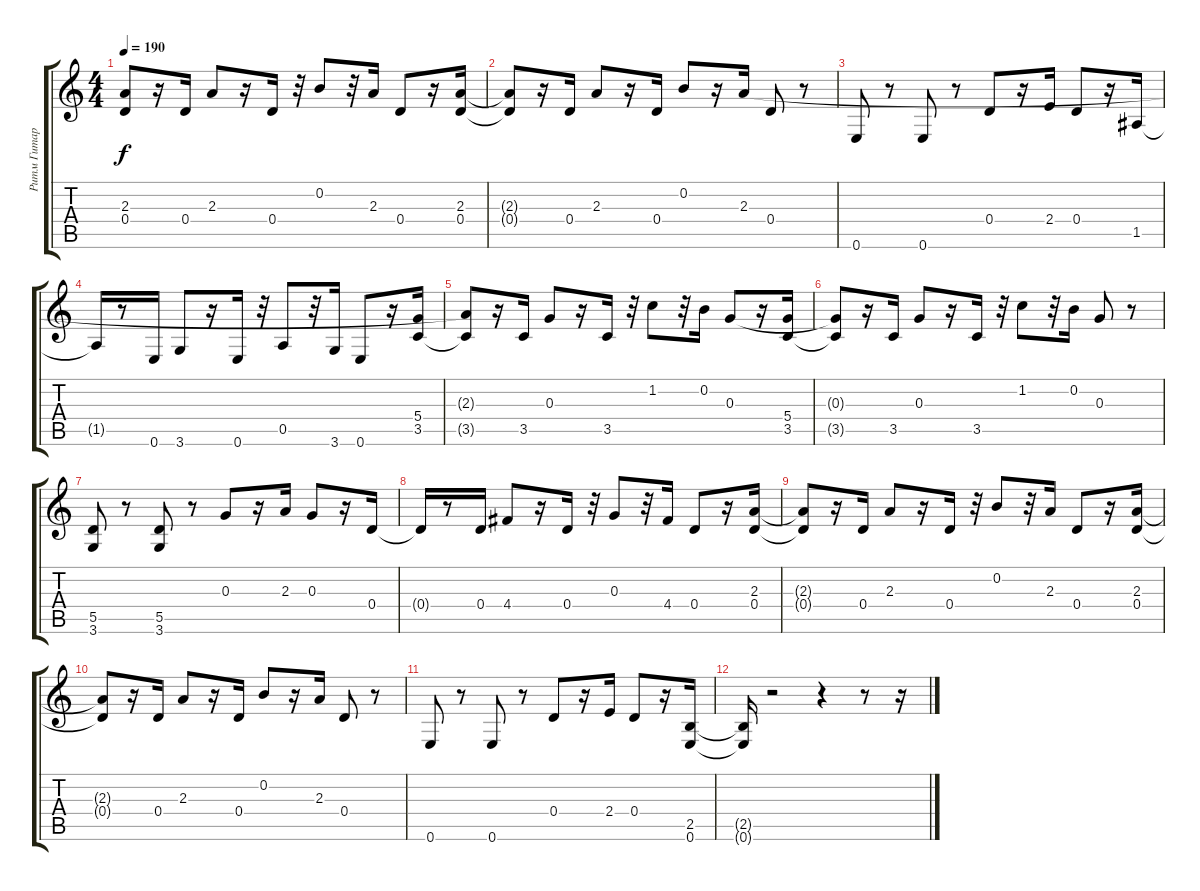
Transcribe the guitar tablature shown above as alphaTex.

\track ("Ритм Гитара" "Ритм Гитар") {instrument overdrivenguitar}
\staff {score tabs}
\tuning (E4 B3 G3 D3 A2 E2) {hide}
\ts (4 4)
\tempo 190
\clef g2
\ks c
(2.3{t} 0.4{t}).8{dy f} r.16 0.4.16 2.3.8 r.16 0.4.16 r.32 0.2.8 r.32 2.3.16 0.4.8 r.16 (2.3 0.4).16 |
(2.3{t} 0.4{t}).8 r.16 0.4.16 2.3.8 r.16 0.4.16 0.2.8 r.16 2.3.16 0.4.8 r.8 |
0.6.8 r.8 0.6.8 r.8 0.4.8 r.16 2.4.16 0.4.8 r.16 1.5.16 |
1.5{t}.16 r.8 0.6.16 3.6.8 r.16 0.6.16 r.32 0.5.8 r.32 3.6.16 0.6.8 r.16 (5.4 3.5).16 |
(2.3{t} 3.5{t}).8 r.16 3.5.16 0.3.8 r.16 3.5.16 r.32 1.2.8 r.32 0.2.16 0.3.8 r.16 (5.4 3.5).16 |
(0.3{t} 3.5{t}).8 r.16 3.5.16 0.3.8 r.16 3.5.16 r.32 1.2.8 r.32 0.2.16 0.3.8 r.8 |
(5.5 3.6).8 r.8 (5.5 3.6).8 r.8 0.3.8 r.16 2.3.16 0.3.8 r.16 0.4.16 |
0.4{t}.16 r.8 0.4.16 4.4.8 r.16 0.4.16 r.32 0.3.8 r.32 4.4.16 0.4.8 r.16 (2.3 0.4).16 |
(2.3{t} 0.4{t}).8 r.16 0.4.16 2.3.8 r.16 0.4.16 r.32 0.2.8 r.32 2.3.16 0.4.8 r.16 (2.3 0.4).16 |
(2.3{t} 0.4{t}).8 r.16 0.4.16 2.3.8 r.16 0.4.16 0.2.8 r.16 2.3.16 0.4.8 r.8 |
0.6.8 r.8 0.6.8 r.8 0.4.8 r.16 2.4.16 0.4.8 r.16 (2.5 0.6).16 |
(2.5{t} 0.6{t}).16 r.2 r.4 r.8 r.16
